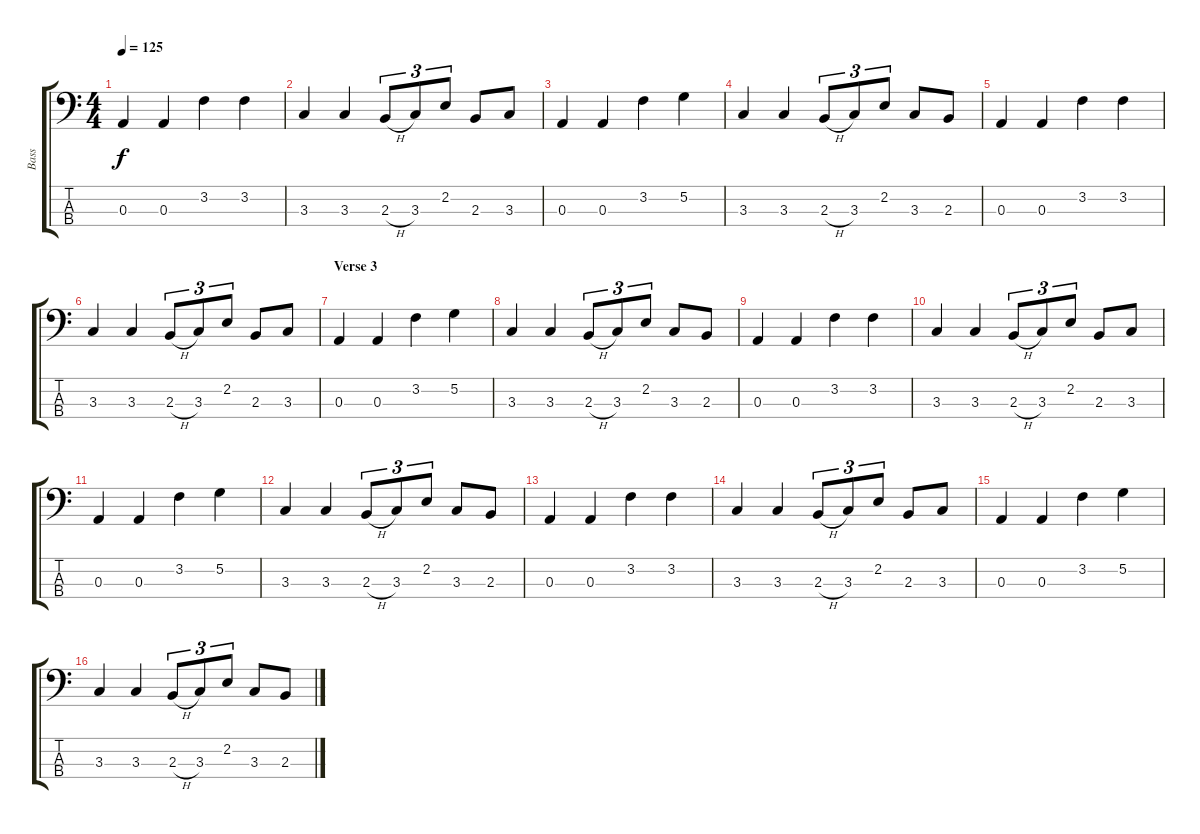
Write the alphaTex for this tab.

\track ("Bass" "Bass") {instrument electricbassfinger}
\staff {score tabs}
\tuning (G2 D2 A1 E1) {hide}
\ts (4 4)
\tempo 125
\clef f4
\ks c
0.3.4{dy f} 0.3.4 3.2.4 3.2.4 |
3.3.4 3.3.4 2.3{h}.8{tu (3 2)} 3.3.8{tu (3 2)} 2.2.8{tu (3 2)} 2.3.8 3.3.8 |
0.3.4 0.3.4 3.2.4 5.2.4 |
3.3.4 3.3.4 2.3{h}.8{tu (3 2)} 3.3.8{tu (3 2)} 2.2.8{tu (3 2)} 3.3.8 2.3.8 |
0.3.4 0.3.4 3.2.4 3.2.4 |
3.3.4 3.3.4 2.3{h}.8{tu (3 2)} 3.3.8{tu (3 2)} 2.2.8{tu (3 2)} 2.3.8 3.3.8 |
\section ("" "Verse 3")
0.3.4 0.3.4 3.2.4 5.2.4 |
3.3.4 3.3.4 2.3{h}.8{tu (3 2)} 3.3.8{tu (3 2)} 2.2.8{tu (3 2)} 3.3.8 2.3.8 |
0.3.4 0.3.4 3.2.4 3.2.4 |
3.3.4 3.3.4 2.3{h}.8{tu (3 2)} 3.3.8{tu (3 2)} 2.2.8{tu (3 2)} 2.3.8 3.3.8 |
0.3.4 0.3.4 3.2.4 5.2.4 |
3.3.4 3.3.4 2.3{h}.8{tu (3 2)} 3.3.8{tu (3 2)} 2.2.8{tu (3 2)} 3.3.8 2.3.8 |
0.3.4 0.3.4 3.2.4 3.2.4 |
3.3.4 3.3.4 2.3{h}.8{tu (3 2)} 3.3.8{tu (3 2)} 2.2.8{tu (3 2)} 2.3.8 3.3.8 |
0.3.4 0.3.4 3.2.4 5.2.4 |
3.3.4 3.3.4 2.3{h}.8{tu (3 2)} 3.3.8{tu (3 2)} 2.2.8{tu (3 2)} 3.3.8 2.3.8
